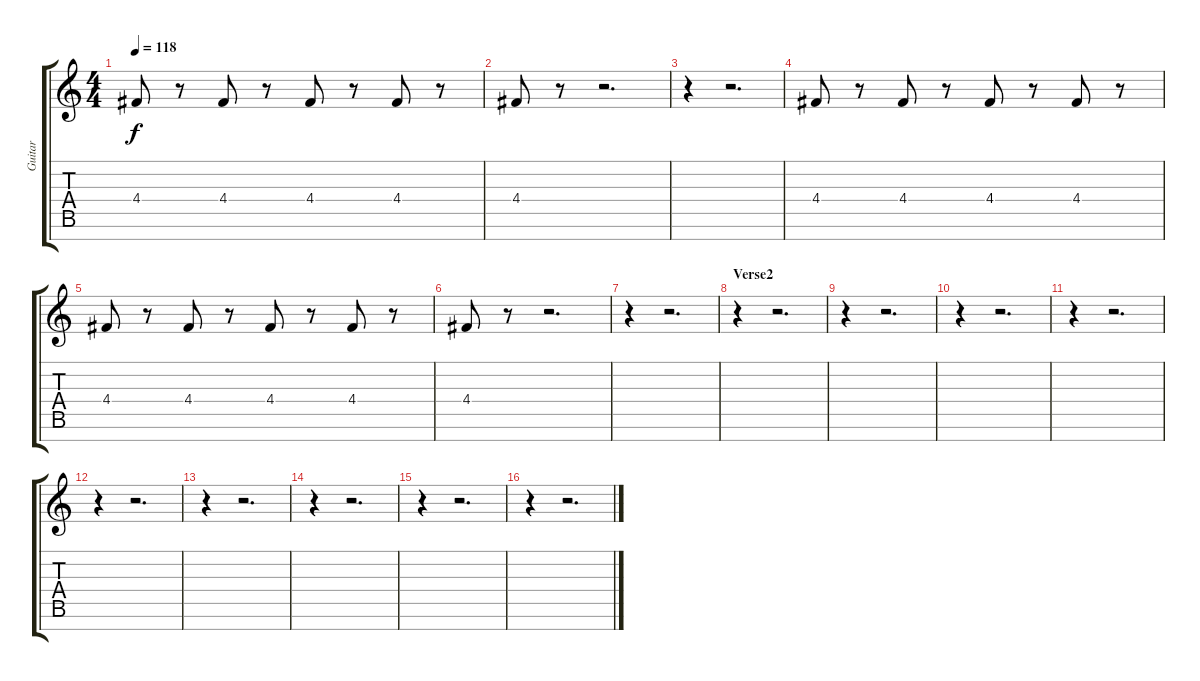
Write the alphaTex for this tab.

\track ("Guitar" "Guitar") {instrument electricguitarclean}
\staff {score tabs}
\tuning (E4 B3 G3 D3 A2 E2 B1) {hide}
\ts (4 4)
\tempo 118
\clef g2
\ks c
4.4.8{dy f} r.8 4.4.8 r.8 4.4.8 r.8 4.4.8 r.8 |
4.4.8 r.8 r.2{d} |
r.4 r.2{d} |
4.4.8 r.8 4.4.8 r.8 4.4.8 r.8 4.4.8 r.8 |
4.4.8 r.8 4.4.8 r.8 4.4.8 r.8 4.4.8 r.8 |
4.4.8 r.8 r.2{d} |
r.4 r.2{d} |
\section ("" "Verse2")
r.4 r.2{d} |
r.4 r.2{d} |
r.4 r.2{d} |
r.4 r.2{d} |
r.4 r.2{d} |
r.4 r.2{d} |
r.4 r.2{d} |
r.4 r.2{d} |
r.4 r.2{d}
